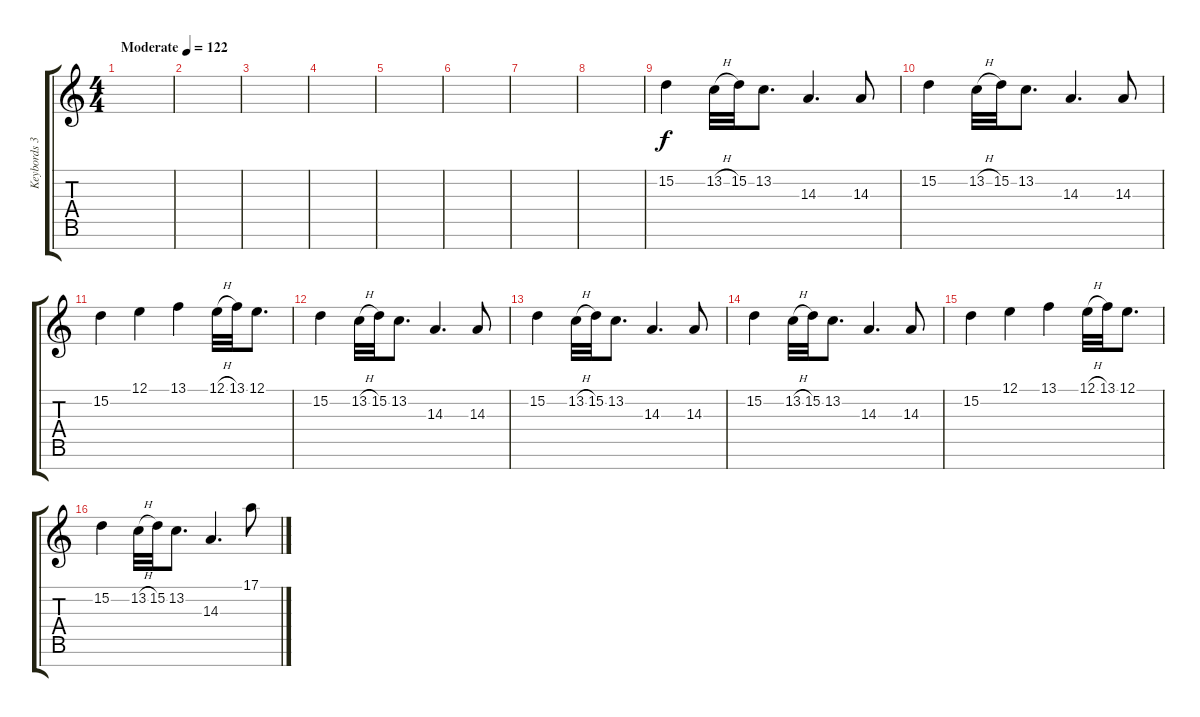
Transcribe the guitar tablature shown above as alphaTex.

\track ("Keybords 3" "Keybords 3") {instrument flute}
\staff {score tabs}
\tuning (E4 B3 G3 D3 A2 E2 B1) {hide}
\ts (4 4)
\tempo (122 "Moderate")
\clef g2
\ks c
|
|
|
|
|
|
|
|
15.2.4 13.2{h}.32 15.2.32 13.2.8{d} 14.3.4{d} 14.3.8 |
15.2.4 13.2{h}.32 15.2.32 13.2.8{d} 14.3.4{d} 14.3.8 |
15.2.4 12.1.4 13.1.4 12.1{h}.32 13.1.32 12.1.8{d} |
15.2.4 13.2{h}.32 15.2.32 13.2.8{d} 14.3.4{d} 14.3.8 |
15.2.4 13.2{h}.32 15.2.32 13.2.8{d} 14.3.4{d} 14.3.8 |
15.2.4 13.2{h}.32 15.2.32 13.2.8{d} 14.3.4{d} 14.3.8 |
15.2.4 12.1.4 13.1.4 12.1{h}.32 13.1.32 12.1.8{d} |
15.2.4 13.2{h}.32 15.2.32 13.2.8{d} 14.3.4{d} 17.1.8{volume 14}
